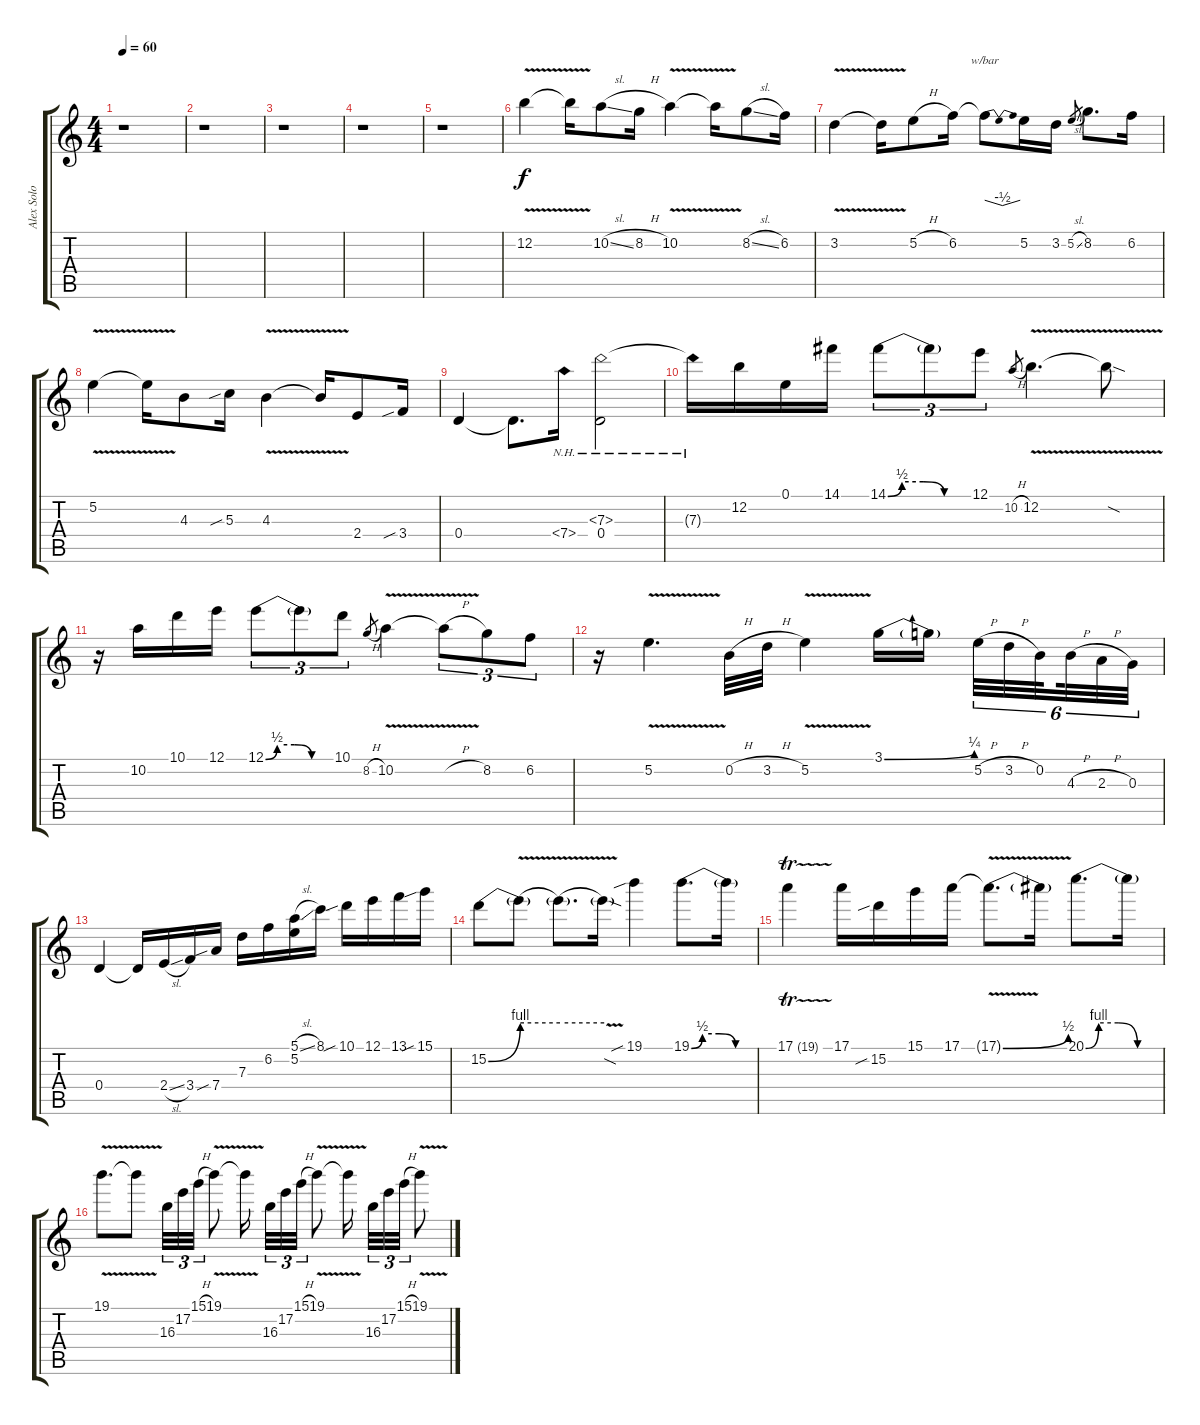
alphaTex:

\track ("Alex Solo Gtr." "Alex Solo ") {instrument distortionguitar}
\staff {score tabs}
\tuning (E4 B3 G3 D3 A2 E2) {hide}
\ts (4 4)
\tempo 60
\clef g2
\ks c
r.1{dy f instrument distortionguitar} |
r.1 |
r.1 |
r.1 |
r.1 |
12.2{v}.4 12.2{v t}.16 10.2{sl}.8 8.2{h}.16 10.2{v}.4 10.2{t}.16 8.2{sl}.8 6.2.16 |
3.2{v}.4 3.2{v t}.16 5.2{h}.8 6.2.16 6.2{t}.8{tbe (dip default 0 0 30 -2 60 0)} 5.2.16 3.2.16 5.2{sl}.8{gr} 8.2.8{d} 6.2.16 |
5.2{v}.4 5.2{v t}.16 4.3.8 5.3{sib}.16 4.3{v}.4 4.3{v t}.16 2.4.8 3.4{sib}.16 |
0.4.4 0.4{t}.8{d} 7.4{nh}.16 (7.3{nh} 0.4).2 |
7.3{nh t}.16 12.2.16 0.1.16 14.1.16 14.1{be (custom 0 0 10 2 25 2 40 0 60 0)}.8{tu (3 2)} 14.1{t}.8{tu (3 2)} 12.1.8{tu (3 2)} 10.2{h}.8{gr} 12.2{v}.4{d} 12.2{v sod t}.8 |
r.16 10.2.16 10.1.16 12.1.16 12.1{be (custom 0 0 10 2 25 2 40 0 60 0)}.8{tu (3 2)} 12.1{t}.8{tu (3 2)} 10.1.8{tu (3 2)} 8.2{h}.8{gr} 10.2{v}.4 10.2{h t}.8{tu (3 2)} 8.2.8{tu (3 2)} 6.2.8{tu (3 2)} |
r.16 5.2{v}.4{d} 0.2{h}.32 3.2{h}.32 5.2{v}.4 3.1{be (bend 0 0 60 1)}.16 3.1{t}.16{beam splitsecondary} 5.2{h}.32{tu (6 4)} 3.2{h}.32{tu (6 4)} 0.2.32{tu (6 4) beam splitsecondary} 4.3{h}.32{tu (6 4)} 2.3{h}.32{tu (6 4)} 0.3.32{tu (6 4)} |
0.4.4 0.4{t}.16 2.4{sl}.16 3.4.16 7.4{sib}.16 7.3.16 6.2.16 (5.1{sl} 5.2).16 8.1.16 10.1{sib}.16 12.1.16 13.1.16 15.1{sib}.16 |
15.2{be (bend 0 0 60 4)}.8 15.2{be (hold 0 4 60 4) v t}.8 15.2{be (hold 0 4 60 4) v t}.8{d} 15.2{v sod t}.16 19.1{sib}.4 19.1{be (custom 0 0 10 2 25 2 40 0 60 0)}.8{d} 19.1{t}.16 |
17.1{tr (19 64)}.4 17.1.16 15.2{sib}.16 15.1.16 17.1.16 17.1{be (bend 0 0 60 2) v t}.8{d} 17.1{t}.16 20.1{be (custom 0 0 10 4 25 4 40 0 60 0)}.8{d} 20.1{t}.16 |
19.1{v}.8{d} 19.1{t}.8 16.3.32{tu (3 2)} 17.2.32{tu (3 2)} 15.1{h}.32{tu (3 2)} 19.1{v}.8 19.1{t}.16{beam splitsecondary} 16.3.32{tu (3 2)} 17.2.32{tu (3 2)} 15.1{h}.32{tu (3 2)} 19.1{v}.8 19.1{t}.16{beam splitsecondary} 16.3.32{tu (3 2)} 17.2.32{tu (3 2)} 15.1{h}.32{tu (3 2)} 19.1{v}.8
